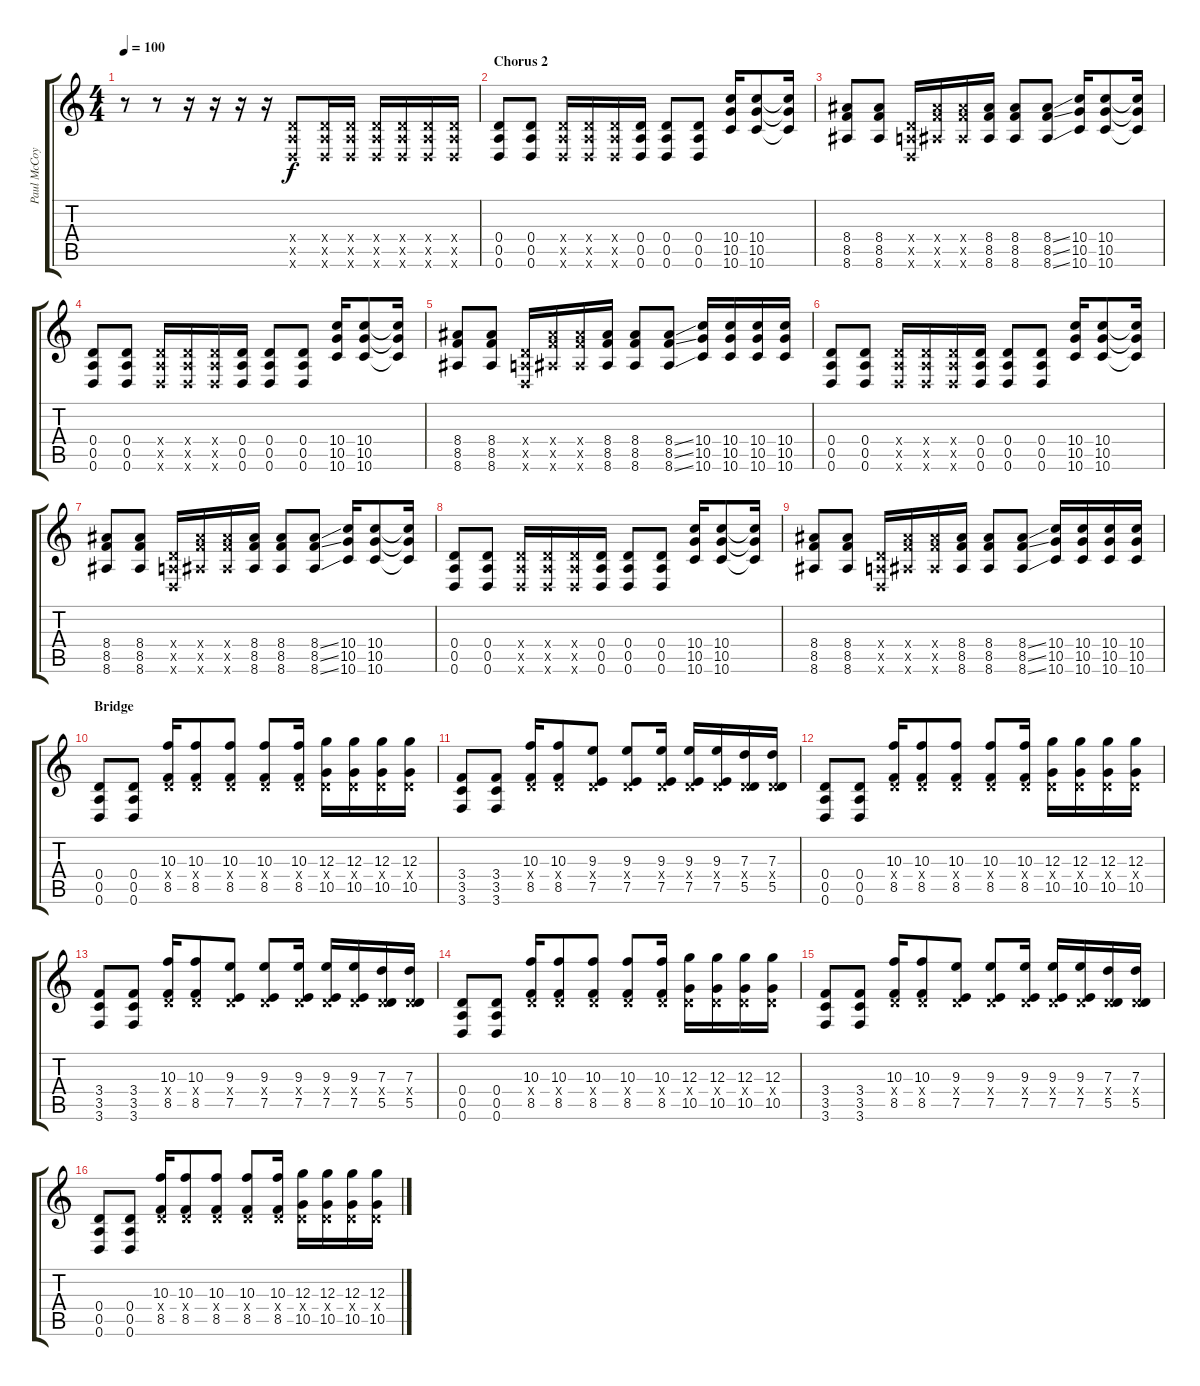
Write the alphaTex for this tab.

\track ("Paul McCoy" "Paul McCoy") {instrument distortionguitar}
\staff {score tabs}
\tuning (E4 B3 G3 D3 A2 D2) {hide}
\ts (4 4)
\tempo 100
\clef g2
\ks c
r.8{dy f} r.8 r.16 r.16 r.16 r.16 (0.4{x} 0.5{x} 0.6{x}).8 (0.4{x} 0.5{x} 0.6{x}).16 (0.4{x} 0.5{x} 0.6{x}).16 (0.4{x} 0.5{x} 0.6{x}).16 (0.4{x} 0.5{x} 0.6{x}).16 (0.4{x} 0.5{x} 0.6{x}).16 (0.4{x} 0.5{x} 0.6{x}).16 |
\section ("" "Chorus 2")
(0.4 0.5 0.6).8 (0.4 0.5 0.6).8 (0.4{x} 0.5{x} 0.6{x}).16 (0.4{x} 0.5{x} 0.6{x}).16 (0.4{x} 0.5{x} 0.6{x}).16 (0.4 0.5 0.6).16 (0.4 0.5 0.6).8 (0.4 0.5 0.6).8 (10.4 10.5 10.6).16 (10.4 10.5 10.6).8 (10.4{t} 10.5{t} 10.6{t}).16 |
(8.4 8.5 8.6).8 (8.4 8.5 8.6).8 (0.4{x} 0.5{x} 0.6{x}).16 (8.4{x} 8.5{x} 8.6{x}).16 (8.4{x} 8.5{x} 8.6{x}).16 (8.4 8.5 8.6).16 (8.4 8.5 8.6).8 (8.4{ss} 8.5{ss} 8.6{ss}).8 (10.4 10.5 10.6).16 (10.4 10.5 10.6).8 (10.4{t} 10.5{t} 10.6{t}).16 |
(0.4 0.5 0.6).8 (0.4 0.5 0.6).8 (0.4{x} 0.5{x} 0.6{x}).16 (0.4{x} 0.5{x} 0.6{x}).16 (0.4{x} 0.5{x} 0.6{x}).16 (0.4 0.5 0.6).16 (0.4 0.5 0.6).8 (0.4 0.5 0.6).8 (10.4 10.5 10.6).16 (10.4 10.5 10.6).8 (10.4{t} 10.5{t} 10.6{t}).16 |
(8.4 8.5 8.6).8 (8.4 8.5 8.6).8 (0.4{x} 0.5{x} 0.6{x}).16 (8.4{x} 8.5{x} 8.6{x}).16 (8.4{x} 8.5{x} 8.6{x}).16 (8.4 8.5 8.6).16 (8.4 8.5 8.6).8 (8.4{ss} 8.5{ss} 8.6{ss}).8 (10.4 10.5 10.6).16 (10.4 10.5 10.6).16 (10.4 10.5 10.6).16 (10.4 10.5 10.6).16 |
(0.4 0.5 0.6).8 (0.4 0.5 0.6).8 (0.4{x} 0.5{x} 0.6{x}).16 (0.4{x} 0.5{x} 0.6{x}).16 (0.4{x} 0.5{x} 0.6{x}).16 (0.4 0.5 0.6).16 (0.4 0.5 0.6).8 (0.4 0.5 0.6).8 (10.4 10.5 10.6).16 (10.4 10.5 10.6).8 (10.4{t} 10.5{t} 10.6{t}).16 |
(8.4 8.5 8.6).8 (8.4 8.5 8.6).8 (0.4{x} 0.5{x} 0.6{x}).16 (8.4{x} 8.5{x} 8.6{x}).16 (8.4{x} 8.5{x} 8.6{x}).16 (8.4 8.5 8.6).16 (8.4 8.5 8.6).8 (8.4{ss} 8.5{ss} 8.6{ss}).8 (10.4 10.5 10.6).16 (10.4 10.5 10.6).8 (10.4{t} 10.5{t} 10.6{t}).16 |
(0.4 0.5 0.6).8 (0.4 0.5 0.6).8 (0.4{x} 0.5{x} 0.6{x}).16 (0.4{x} 0.5{x} 0.6{x}).16 (0.4{x} 0.5{x} 0.6{x}).16 (0.4 0.5 0.6).16 (0.4 0.5 0.6).8 (0.4 0.5 0.6).8 (10.4 10.5 10.6).16 (10.4 10.5 10.6).8 (10.4{t} 10.5{t} 10.6{t}).16 |
(8.4 8.5 8.6).8 (8.4 8.5 8.6).8 (0.4{x} 0.5{x} 0.6{x}).16 (8.4{x} 8.5{x} 8.6{x}).16 (8.4{x} 8.5{x} 8.6{x}).16 (8.4 8.5 8.6).16 (8.4 8.5 8.6).8 (8.4{ss} 8.5{ss} 8.6{ss}).8 (10.4 10.5 10.6).16 (10.4 10.5 10.6).16 (10.4 10.5 10.6).16 (10.4 10.5 10.6).16 |
\section ("" "Bridge")
(0.4 0.5 0.6).8 (0.4 0.5 0.6).8 (10.3 0.4{x} 8.5).16 (10.3 0.4{x} 8.5).8 (10.3 0.4{x} 8.5).8 (10.3 0.4{x} 8.5).8 (10.3 0.4{x} 8.5).16 (12.3 0.4{x} 10.5).16 (12.3 0.4{x} 10.5).16 (12.3 0.4{x} 10.5).16 (12.3 0.4{x} 10.5).16 |
(3.4 3.5 3.6).8 (3.4 3.5 3.6).8 (10.3 0.4{x} 8.5).16 (10.3 0.4{x} 8.5).8 (9.3 0.4{x} 7.5).8 (9.3 0.4{x} 7.5).8 (9.3 0.4{x} 7.5).16 (9.3 0.4{x} 7.5).16 (9.3 0.4{x} 7.5).16 (7.3 0.4{x} 5.5).16 (7.3 0.4{x} 5.5).16 |
(0.4 0.5 0.6).8 (0.4 0.5 0.6).8 (10.3 0.4{x} 8.5).16 (10.3 0.4{x} 8.5).8 (10.3 0.4{x} 8.5).8 (10.3 0.4{x} 8.5).8 (10.3 0.4{x} 8.5).16 (12.3 0.4{x} 10.5).16 (12.3 0.4{x} 10.5).16 (12.3 0.4{x} 10.5).16 (12.3 0.4{x} 10.5).16 |
(3.4 3.5 3.6).8 (3.4 3.5 3.6).8 (10.3 0.4{x} 8.5).16 (10.3 0.4{x} 8.5).8 (9.3 0.4{x} 7.5).8 (9.3 0.4{x} 7.5).8 (9.3 0.4{x} 7.5).16 (9.3 0.4{x} 7.5).16 (9.3 0.4{x} 7.5).16 (7.3 0.4{x} 5.5).16 (7.3 0.4{x} 5.5).16 |
(0.4 0.5 0.6).8 (0.4 0.5 0.6).8 (10.3 0.4{x} 8.5).16 (10.3 0.4{x} 8.5).8 (10.3 0.4{x} 8.5).8 (10.3 0.4{x} 8.5).8 (10.3 0.4{x} 8.5).16 (12.3 0.4{x} 10.5).16 (12.3 0.4{x} 10.5).16 (12.3 0.4{x} 10.5).16 (12.3 0.4{x} 10.5).16 |
(3.4 3.5 3.6).8 (3.4 3.5 3.6).8 (10.3 0.4{x} 8.5).16 (10.3 0.4{x} 8.5).8 (9.3 0.4{x} 7.5).8 (9.3 0.4{x} 7.5).8 (9.3 0.4{x} 7.5).16 (9.3 0.4{x} 7.5).16 (9.3 0.4{x} 7.5).16 (7.3 0.4{x} 5.5).16 (7.3 0.4{x} 5.5).16 |
(0.4 0.5 0.6).8 (0.4 0.5 0.6).8 (10.3 0.4{x} 8.5).16 (10.3 0.4{x} 8.5).8 (10.3 0.4{x} 8.5).8 (10.3 0.4{x} 8.5).8 (10.3 0.4{x} 8.5).16 (12.3 0.4{x} 10.5).16 (12.3 0.4{x} 10.5).16 (12.3 0.4{x} 10.5).16 (12.3 0.4{x} 10.5).16
